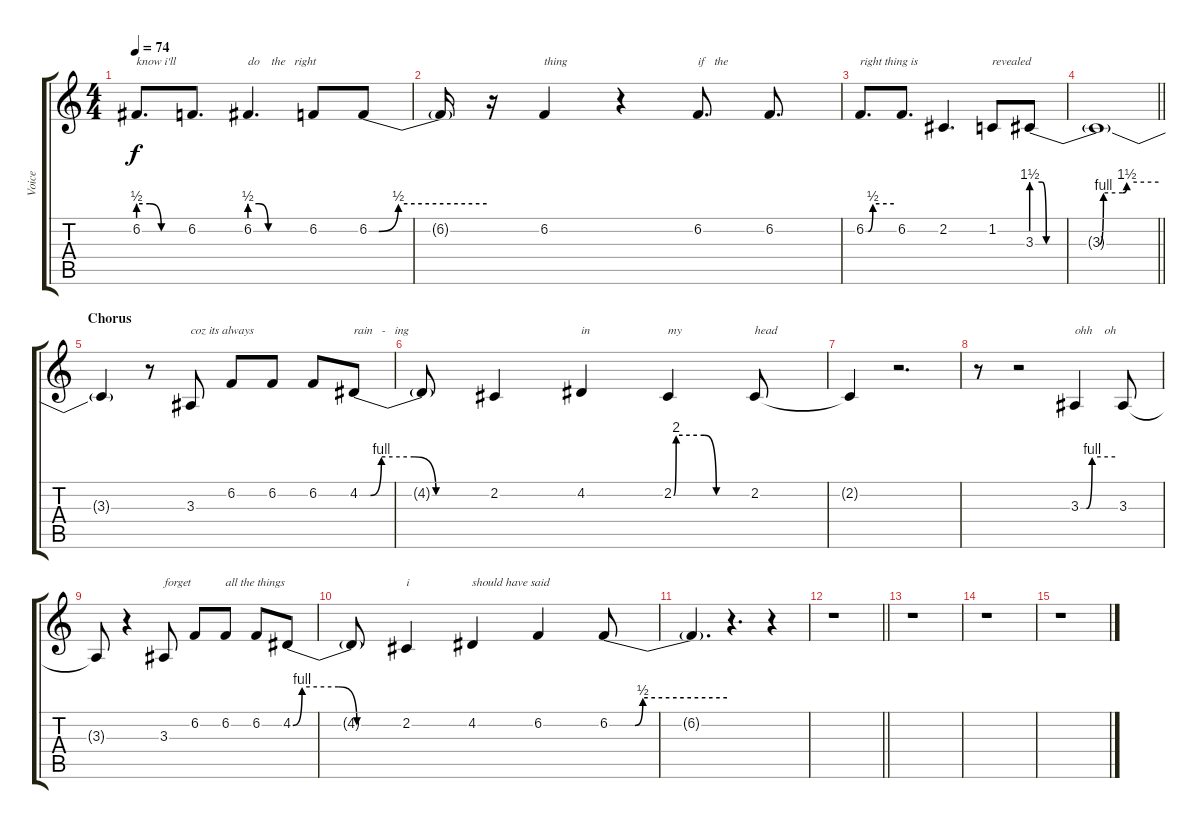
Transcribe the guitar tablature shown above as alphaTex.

\track ("Voice" "Voice") {instrument lead2sawtooth}
\staff {score tabs}
\tuning (E4 B3 G3 D3 A2 E2) {hide}
\ts (4 4)
\tempo 74
\clef g2
\ks c
6.2{be (custom 0 2 15 2 30 0 60 0)}.8{d txt "know i'll" dy f} 6.2.8{d} 6.2{be (custom 0 2 10 2 20 0 60 0)}.4{d txt "do    the   right"} 6.2.8 6.2{be (custom 0 0 5 0 15 2 60 2)}.8 |
6.2{t}.16 r.16 6.2.4{txt "thing"} r.4 6.2.8{d txt "if   the"} 6.2.8{d} |
6.2{be (custom 0 0 5 0 15 2 60 2)}.8{d txt "right thing is"} 6.2.8{d} 2.2.4{d} 1.2.8{txt "revealed"} 3.3{be (custom 0 6 5 6 7 0 32 0 34 4 43 4 45 6 60 6)}.8 |
\barLineRight lightlight
3.3{t}.1 |
\section ("" "Chorus")
3.3{t}.4 r.8 3.3.8{txt "coz its always"} 6.2.8 6.2.8 6.2.8 4.2{be (custom 0 0 5 0 10 4 25 4 35 0 60 0)}.8{txt "rain   -   ing"} |
4.2{t}.8 2.2.4 4.2.4{txt "in"} 2.2{be (custom 0 0 2 8 25 8 35 0 60 0)}.4{txt "my"} 2.2.8{txt "head"} |
2.2{t}.4 r.2{d} |
r.8 r.2 3.3{be (custom 0 0 10 0 20 4 60 4)}.4{txt "ohh    oh"} 3.3.8 |
3.3{t}.8 r.4 3.3.8{txt "forget"} 6.2.8 6.2.8{txt "all the things"} 6.2.8 4.2{be (custom 0 0 5 4 25 4 35 0 60 0)}.8 |
4.2{t}.8 2.2.4{txt "i"} 4.2.4{txt "should have said"} 6.2.4 6.2{be (custom 0 0 13 0 17 2 60 2)}.8 |
6.2{t}.4{d} r.4{d} r.4 |
\barLineRight lightlight
r.1 |
r.1 |
r.1 |
r.1
